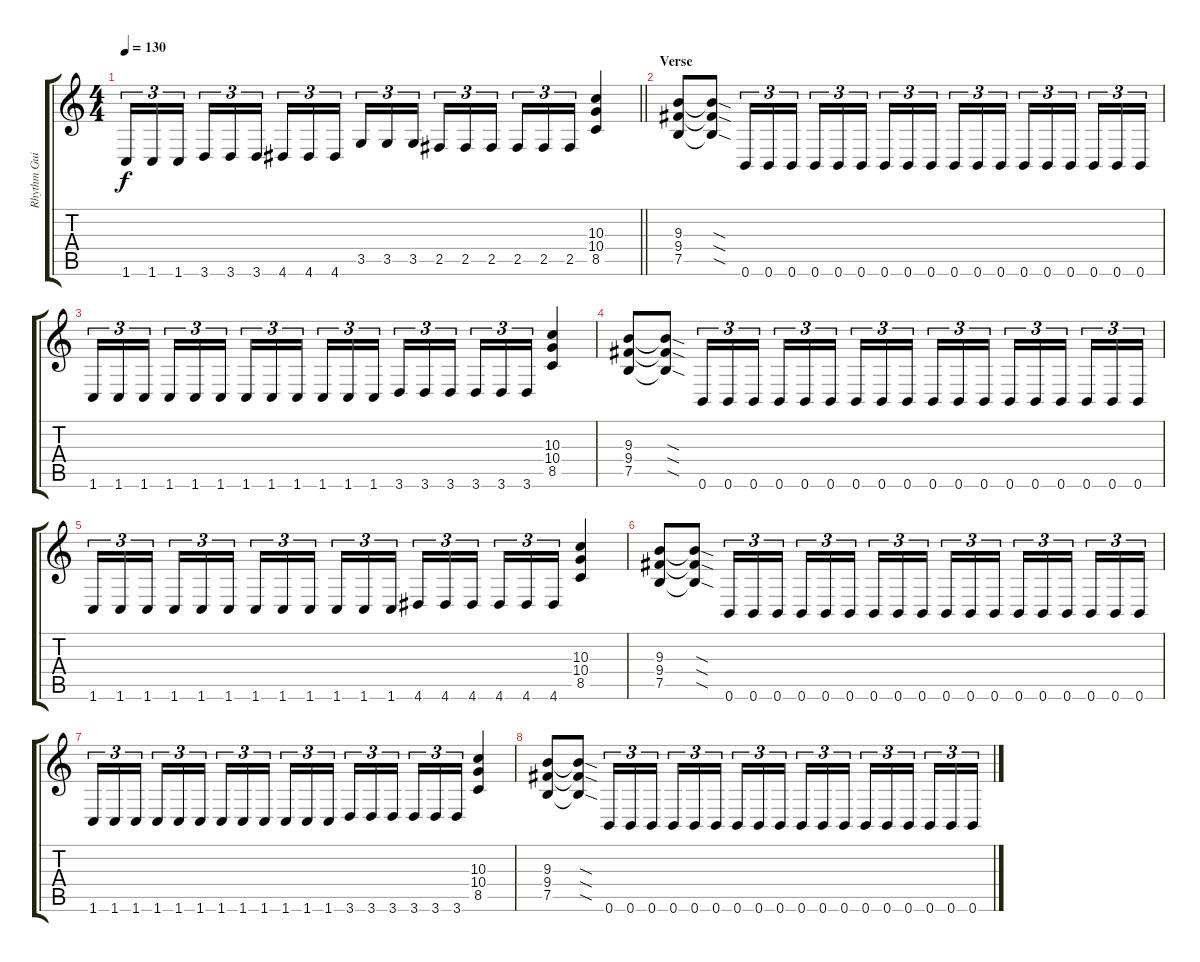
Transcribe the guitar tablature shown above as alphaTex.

\track ("Rhythm Guitar" "Rhythm Gui") {instrument distortionguitar}
\staff {score tabs}
\tuning (B3 Gb3 D3 A2 E2 B1) {hide}
\ts (4 4)
\tempo 130
\clef g2
\barLineRight lightlight
\ks c
1.6.16{tu (3 2) dy f} 1.6.16{tu (3 2)} 1.6.16{tu (3 2) beam splitsecondary} 3.6.16{tu (3 2)} 3.6.16{tu (3 2)} 3.6.16{tu (3 2)} 4.6.16{tu (3 2)} 4.6.16{tu (3 2)} 4.6.16{tu (3 2) beam splitsecondary} 3.5.16{tu (3 2)} 3.5.16{tu (3 2)} 3.5.16{tu (3 2)} 2.5.16{tu (3 2)} 2.5.16{tu (3 2)} 2.5.16{tu (3 2) beam splitsecondary} 2.5.16{tu (3 2)} 2.5.16{tu (3 2)} 2.5.16{tu (3 2)} (10.3 10.4 8.5).4 |
\section ("" "Verse")
(9.3 9.4 7.5).8 (9.3{sod t} 9.4{sod t} 7.5{sod t}).8 0.6.16{tu (3 2)} 0.6.16{tu (3 2)} 0.6.16{tu (3 2) beam splitsecondary} 0.6.16{tu (3 2)} 0.6.16{tu (3 2)} 0.6.16{tu (3 2)} 0.6.16{tu (3 2)} 0.6.16{tu (3 2)} 0.6.16{tu (3 2) beam splitsecondary} 0.6.16{tu (3 2)} 0.6.16{tu (3 2)} 0.6.16{tu (3 2)} 0.6.16{tu (3 2)} 0.6.16{tu (3 2)} 0.6.16{tu (3 2) beam splitsecondary} 0.6.16{tu (3 2)} 0.6.16{tu (3 2)} 0.6.16{tu (3 2)} |
1.6.16{tu (3 2)} 1.6.16{tu (3 2)} 1.6.16{tu (3 2) beam splitsecondary} 1.6.16{tu (3 2)} 1.6.16{tu (3 2)} 1.6.16{tu (3 2)} 1.6.16{tu (3 2)} 1.6.16{tu (3 2)} 1.6.16{tu (3 2) beam splitsecondary} 1.6.16{tu (3 2)} 1.6.16{tu (3 2)} 1.6.16{tu (3 2)} 3.6.16{tu (3 2)} 3.6.16{tu (3 2)} 3.6.16{tu (3 2) beam splitsecondary} 3.6.16{tu (3 2)} 3.6.16{tu (3 2)} 3.6.16{tu (3 2)} (10.3 10.4 8.5).4 |
(9.3 9.4 7.5).8 (9.3{sod t} 9.4{sod t} 7.5{sod t}).8 0.6.16{tu (3 2)} 0.6.16{tu (3 2)} 0.6.16{tu (3 2) beam splitsecondary} 0.6.16{tu (3 2)} 0.6.16{tu (3 2)} 0.6.16{tu (3 2)} 0.6.16{tu (3 2)} 0.6.16{tu (3 2)} 0.6.16{tu (3 2) beam splitsecondary} 0.6.16{tu (3 2)} 0.6.16{tu (3 2)} 0.6.16{tu (3 2)} 0.6.16{tu (3 2)} 0.6.16{tu (3 2)} 0.6.16{tu (3 2) beam splitsecondary} 0.6.16{tu (3 2)} 0.6.16{tu (3 2)} 0.6.16{tu (3 2)} |
1.6.16{tu (3 2)} 1.6.16{tu (3 2)} 1.6.16{tu (3 2) beam splitsecondary} 1.6.16{tu (3 2)} 1.6.16{tu (3 2)} 1.6.16{tu (3 2)} 1.6.16{tu (3 2)} 1.6.16{tu (3 2)} 1.6.16{tu (3 2) beam splitsecondary} 1.6.16{tu (3 2)} 1.6.16{tu (3 2)} 1.6.16{tu (3 2)} 4.6.16{tu (3 2)} 4.6.16{tu (3 2)} 4.6.16{tu (3 2) beam splitsecondary} 4.6.16{tu (3 2)} 4.6.16{tu (3 2)} 4.6.16{tu (3 2)} (10.3 10.4 8.5).4 |
(9.3 9.4 7.5).8 (9.3{sod t} 9.4{sod t} 7.5{sod t}).8 0.6.16{tu (3 2)} 0.6.16{tu (3 2)} 0.6.16{tu (3 2) beam splitsecondary} 0.6.16{tu (3 2)} 0.6.16{tu (3 2)} 0.6.16{tu (3 2)} 0.6.16{tu (3 2)} 0.6.16{tu (3 2)} 0.6.16{tu (3 2) beam splitsecondary} 0.6.16{tu (3 2)} 0.6.16{tu (3 2)} 0.6.16{tu (3 2)} 0.6.16{tu (3 2)} 0.6.16{tu (3 2)} 0.6.16{tu (3 2) beam splitsecondary} 0.6.16{tu (3 2)} 0.6.16{tu (3 2)} 0.6.16{tu (3 2)} |
1.6.16{tu (3 2)} 1.6.16{tu (3 2)} 1.6.16{tu (3 2) beam splitsecondary} 1.6.16{tu (3 2)} 1.6.16{tu (3 2)} 1.6.16{tu (3 2)} 1.6.16{tu (3 2)} 1.6.16{tu (3 2)} 1.6.16{tu (3 2) beam splitsecondary} 1.6.16{tu (3 2)} 1.6.16{tu (3 2)} 1.6.16{tu (3 2)} 3.6.16{tu (3 2)} 3.6.16{tu (3 2)} 3.6.16{tu (3 2) beam splitsecondary} 3.6.16{tu (3 2)} 3.6.16{tu (3 2)} 3.6.16{tu (3 2)} (10.3 10.4 8.5).4 |
(9.3 9.4 7.5).8 (9.3{sod t} 9.4{sod t} 7.5{sod t}).8 0.6.16{tu (3 2)} 0.6.16{tu (3 2)} 0.6.16{tu (3 2) beam splitsecondary} 0.6.16{tu (3 2)} 0.6.16{tu (3 2)} 0.6.16{tu (3 2)} 0.6.16{tu (3 2)} 0.6.16{tu (3 2)} 0.6.16{tu (3 2) beam splitsecondary} 0.6.16{tu (3 2)} 0.6.16{tu (3 2)} 0.6.16{tu (3 2)} 0.6.16{tu (3 2)} 0.6.16{tu (3 2)} 0.6.16{tu (3 2) beam splitsecondary} 0.6.16{tu (3 2)} 0.6.16{tu (3 2)} 0.6.16{tu (3 2)}
